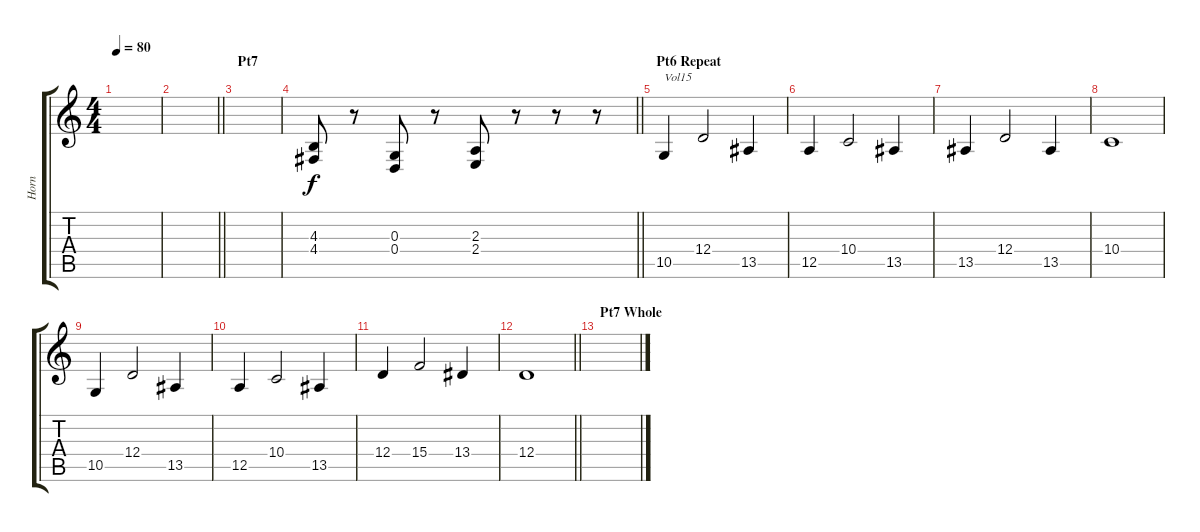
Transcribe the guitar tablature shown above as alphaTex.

\track ("Horn" "Horn") {instrument frenchhorn}
\staff {score tabs}
\tuning (E4 B3 G3 D3 A2 E2) {hide}
\ts (4 4)
\tempo 80
\clef g2
\ks c
|
\barLineRight lightlight
|
\section ("" "Pt7")
|
\barLineRight lightlight
(4.3 4.4).8 r.8 (0.3 0.4).8 r.8 (2.3 2.4).8 r.8 r.8 r.8 |
\section ("" "Pt6 Repeat")
10.5.4{txt "Vol15" volume 15} 12.4.2 13.5.4 |
12.5.4 10.4.2 13.5.4 |
13.5.4 12.4.2 13.5.4 |
10.4.1 |
10.5.4 12.4.2 13.5.4 |
12.5.4 10.4.2 13.5.4 |
12.4.4 15.4.2 13.4.4 |
\barLineRight lightlight
12.4.1 |
\section ("" "Pt7 Whole")
